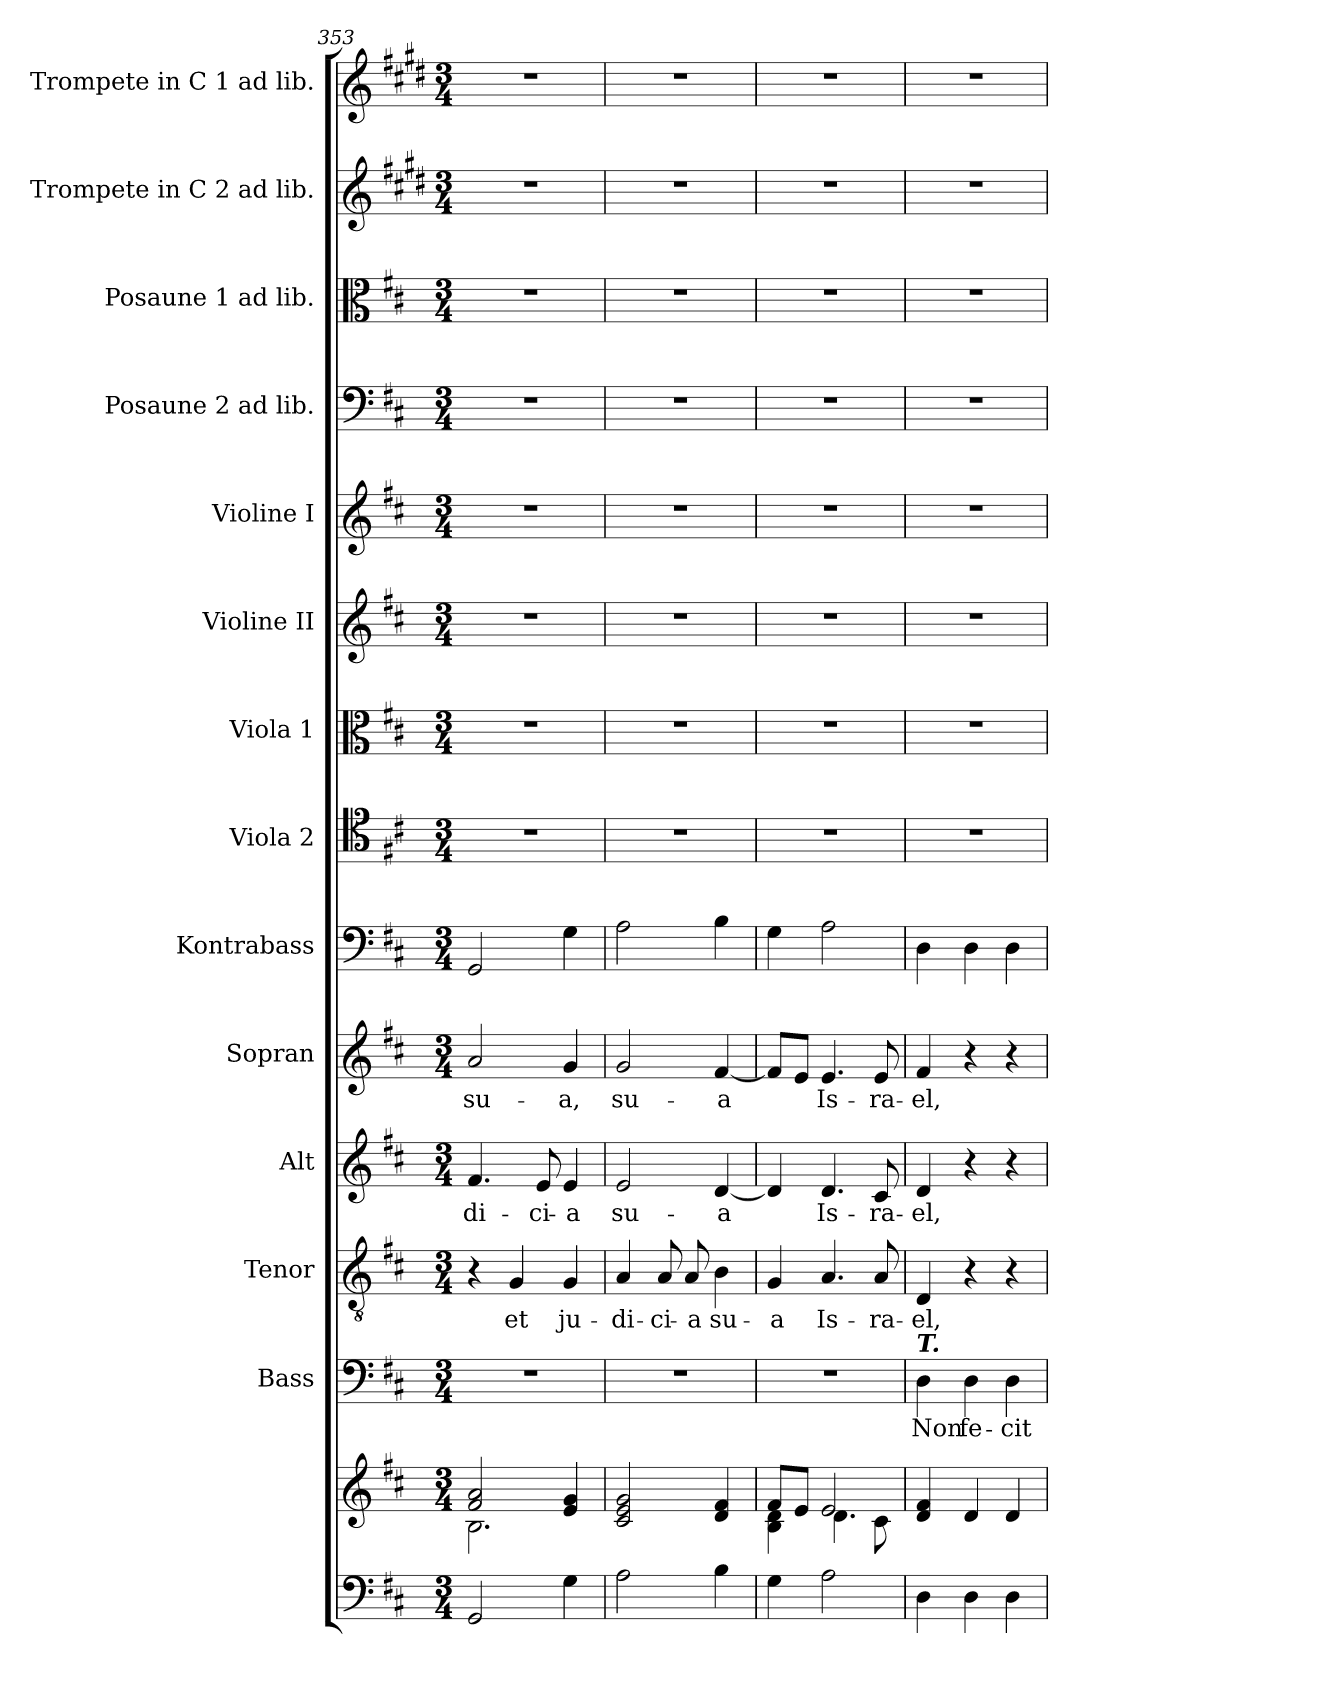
**kern	**kern	**kern	**text	**kern	**text	**kern	**text	**kern	**text	**kern	**kern	**kern	**kern	**kern	**kern	**kern	**kern	**kern
*part14	*part14	*part13	*part13	*part12	*part12	*part11	*part11	*part10	*part10	*part9	*part8	*part7	*part6	*part5	*part4	*part3	*part2	*part1
*staff15	*staff14	*staff13	*staff13	*staff12	*staff12	*staff11	*staff11	*staff10	*staff10	*staff9	*staff8	*staff7	*staff6	*staff5	*staff4	*staff3	*staff2	*staff1
*	*	*I"Bass	*	*I"Tenor	*	*I"Alt	*	*I"Sopran	*	*I"Kontrabass	*I"Viola 2	*I"Viola 1	*I"Violine II	*I"Violine I	*I"Posaune 2 ad lib.	*I"Posaune 1 ad lib.	*I"Trompete in C 2 ad lib.	*I"Trompete in C 1 ad lib.
*	*	*I'B.	*	*I'T.	*	*I'A.	*	*I'S.	*	*I'Kb.	*I'Vla. 2	*I'Vla. 1	*I'Vl. II	*I'Vl. I	*I'Pos. 2	*I'Pos. 1	*I'Trp. C 2	*I'Trp. C 1
*clefF4	*clefG2	*clefF4	*	*clefGv2	*	*clefG2	*	*clefG2	*	*clefF4	*clefC4	*clefC3	*clefG2	*clefG2	*clefF4	*clefC3	*clefG2	*clefG2
*	*	*	*	*	*	*	*	*	*	*ITrd7c12	*	*	*	*	*	*	*ITrd1c2	*ITrd1c2
*k[f#c#]	*k[f#c#]	*k[f#c#]	*	*k[f#c#]	*	*k[f#c#]	*	*k[f#c#]	*	*k[f#c#]	*k[f#c#]	*k[f#c#]	*k[f#c#]	*k[f#c#]	*k[f#c#]	*k[f#c#]	*k[f#c#]	*k[f#c#]
*D:	*D:	*D:	*	*D:	*	*D:	*	*D:	*	*D:	*D:	*D:	*D:	*D:	*D:	*D:	*D:	*D:
*M3/4	*M3/4	*M3/4	*	*M3/4	*	*M3/4	*	*M3/4	*	*M3/4	*M3/4	*M3/4	*M3/4	*M3/4	*M3/4	*M3/4	*M3/4	*M3/4
=353	=353	=353	=353	=353	=353	=353	=353	=353	=353	=353	=353	=353	=353	=353	=353	=353	=353	=353
*	*^	*	*	*	*	*	*	*	*	*	*	*	*	*	*	*	*	*
!	!	!	!	!	!	!	!	!LO:LY:b	!	!LO:LY:b	!	!	!	!	!	!	!	!	!
2GG/	2f#/ 2a/	2.B\	2.r	.	4r	.	4.f#/	-di-	2a/	su-	2GGG/	2.r	2.r	2.r	2.r	2.r	2.r	2.r	2.r
!	!	!	!	!	!	!LO:LY:b	!	!	!	!	!	!	!	!	!	!	!	!	!
.	.	.	.	.	4G/	et	.	.	.	.	.	.	.	.	.	.	.	.	.
!	!	!	!	!	!	!	!	!LO:LY:b	!	!	!	!	!	!	!	!	!	!	!
.	.	.	.	.	.	.	8e/	-ci-	.	.	.	.	.	.	.	.	.	.	.
!	!	!	!	!	!	!LO:LY:b	!	!LO:LY:b	!	!LO:LY:b	!	!	!	!	!	!	!	!	!
4G\	4e/ 4g/	.	.	.	4G/	ju-	4e/	-a	4g/	-a,	4GG\	.	.	.	.	.	.	.	.
*	*v	*v	*	*	*	*	*	*	*	*	*	*	*	*	*	*	*	*	*
=354	=354	=354	=354	=354	=354	=354	=354	=354	=354	=354	=354	=354	=354	=354	=354	=354	=354	=354
!	!	!	!	!	!LO:LY:b	!	!LO:LY:b	!	!LO:LY:b	!	!	!	!	!	!	!	!	!
2A\	2c#/ 2e/ 2g/	2.r	.	4A/	-di-	2e/	su-	2g/	su-	2AA\	2.r	2.r	2.r	2.r	2.r	2.r	2.r	2.r
!	!	!	!	!	!LO:LY:b	!	!	!	!	!	!	!	!	!	!	!	!	!
.	.	.	.	8A/	-ci-	.	.	.	.	.	.	.	.	.	.	.	.	.
!	!	!	!	!	!LO:LY:b	!	!	!	!	!	!	!	!	!	!	!	!	!
.	.	.	.	8A/	-a	.	.	.	.	.	.	.	.	.	.	.	.	.
!	!	!	!	!	!LO:LY:b	!	!LO:LY:b	!	!LO:LY:b	!	!	!	!	!	!	!	!	!
4B\	4d/ 4f#/	.	.	4B\	su-	[4d/	-a	[4f#/	-a	4BB\	.	.	.	.	.	.	.	.
!!LO:PB:g=z
=355	=355	=355	=355	=355	=355	=355	=355	=355	=355	=355	=355	=355	=355	=355	=355	=355	=355	=355
*	*^	*	*	*	*	*	*	*	*	*	*	*	*	*	*	*	*	*
!	!	!	!	!	!	!LO:LY:b	!	!	!	!	!	!	!	!	!	!	!	!	!
4G\	8f#/L	4B\ 4d\	2.r	.	4G/	-a	4d/]	.	8f#/L]	.	4GG\	2.r	2.r	2.r	2.r	2.r	2.r	2.r	2.r
.	8e/J	.	.	.	.	.	.	.	8e/J	.	.	.	.	.	.	.	.	.	.
!	!	!	!	!	!	!LO:LY:b	!	!LO:LY:b	!	!LO:LY:b	!	!	!	!	!	!	!	!	!
2A\	2e/	4.d\	.	.	4.A/	Is-	4.d/	Is-	4.e/	Is-	2AA\	.	.	.	.	.	.	.	.
!	!	!	!	!	!	!LO:LY:b	!	!LO:LY:b	!	!LO:LY:b	!	!	!	!	!	!	!	!	!
.	.	8c#\	.	.	8A/	-ra-	8c#/	-ra-	8e/	-ra-	.	.	.	.	.	.	.	.	.
=356	=356	=356	=356	=356	=356	=356	=356	=356	=356	=356	=356	=356	=356	=356	=356	=356	=356	=356	=356
!	!	!	!LO:TX:a:Bi:t=T.	!	!	!	!	!	!	!	!	!	!	!	!	!	!	!	!
!	!	!	!	!LO:LY:b	!	!LO:LY:b	!	!LO:LY:b	!	!LO:LY:b	!	!	!	!	!	!	!	!	!
*	*v	*v	*	*	*	*	*	*	*	*	*	*	*	*	*	*	*	*	*
4D\	4d/ 4f#/	4D\	Non	4D/	-el,	4d/	-el,	4f#/	-el,	4DD\	2.r	2.r	2.r	2.r	2.r	2.r	2.r	2.r
!	!	!	!LO:LY:b	!	!	!	!	!	!	!	!	!	!	!	!	!	!	!
4D\	4d/	4D\	fe-	4r	.	4r	.	4r	.	4DD\	.	.	.	.	.	.	.	.
!	!	!	!LO:LY:b	!	!	!	!	!	!	!	!	!	!	!	!	!	!	!
4D\	4d/	4D\	-cit	4r	.	4r	.	4r	.	4DD\	.	.	.	.	.	.	.	.
=	=	=	=	=	=	=	=	=	=	=	=	=	=	=	=	=	=	=
*-	*-	*-	*-	*-	*-	*-	*-	*-	*-	*-	*-	*-	*-	*-	*-	*-	*-	*-
